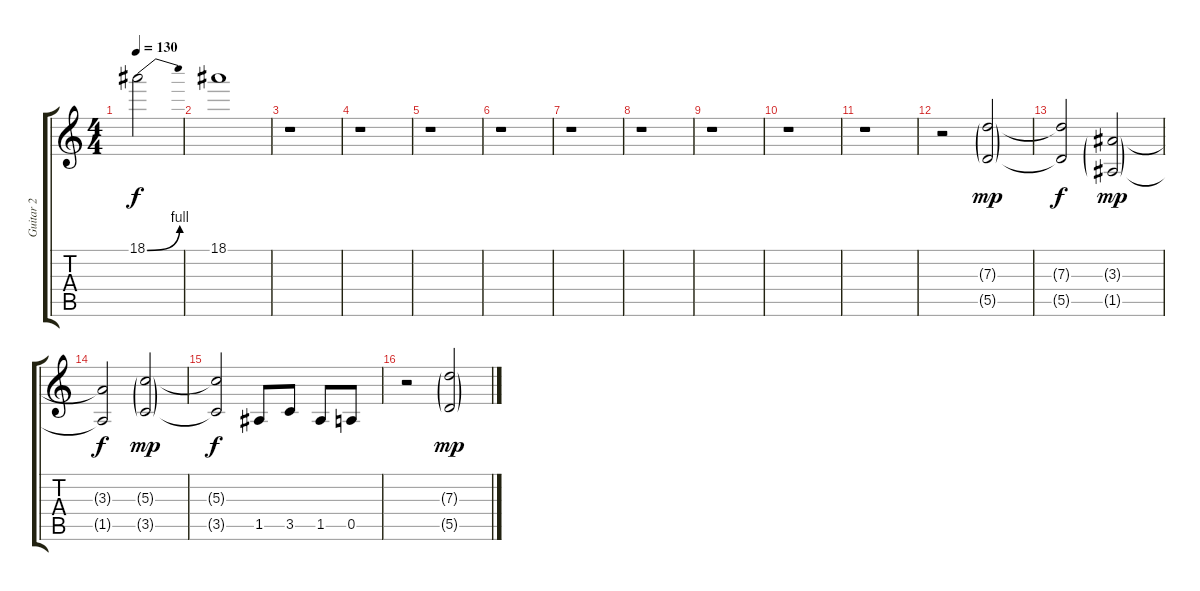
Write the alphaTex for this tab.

\track ("Guitar 2" "Guitar 2") {instrument overdrivenguitar}
\staff {score tabs}
\tuning (E4 B3 G3 D3 A2 D2) {hide}
\ts (4 4)
\tempo 130
\clef g2
\ks c
18.1{be (bend 0 0 60 4)}.2{dy f} |
18.1.1 |
r.1 |
r.1 |
r.1 |
r.1 |
r.1 |
r.1 |
r.1 |
r.1 |
r.1 |
r.2{volume 13} (7.3{g} 5.5{g}).2{dy mp} |
(7.3{t} 5.5{t}).2{dy f} (3.3{g} 1.5{g}).2{dy mp} |
(3.3{t} 1.5{t}).2{dy f} (5.3{g} 3.5{g}).2{dy mp} |
(5.3{t} 3.5{t}).2{dy f} 1.5.8 3.5.8 1.5.8 0.5.8 |
r.2 (7.3{g} 5.5{g}).2{dy mp}
